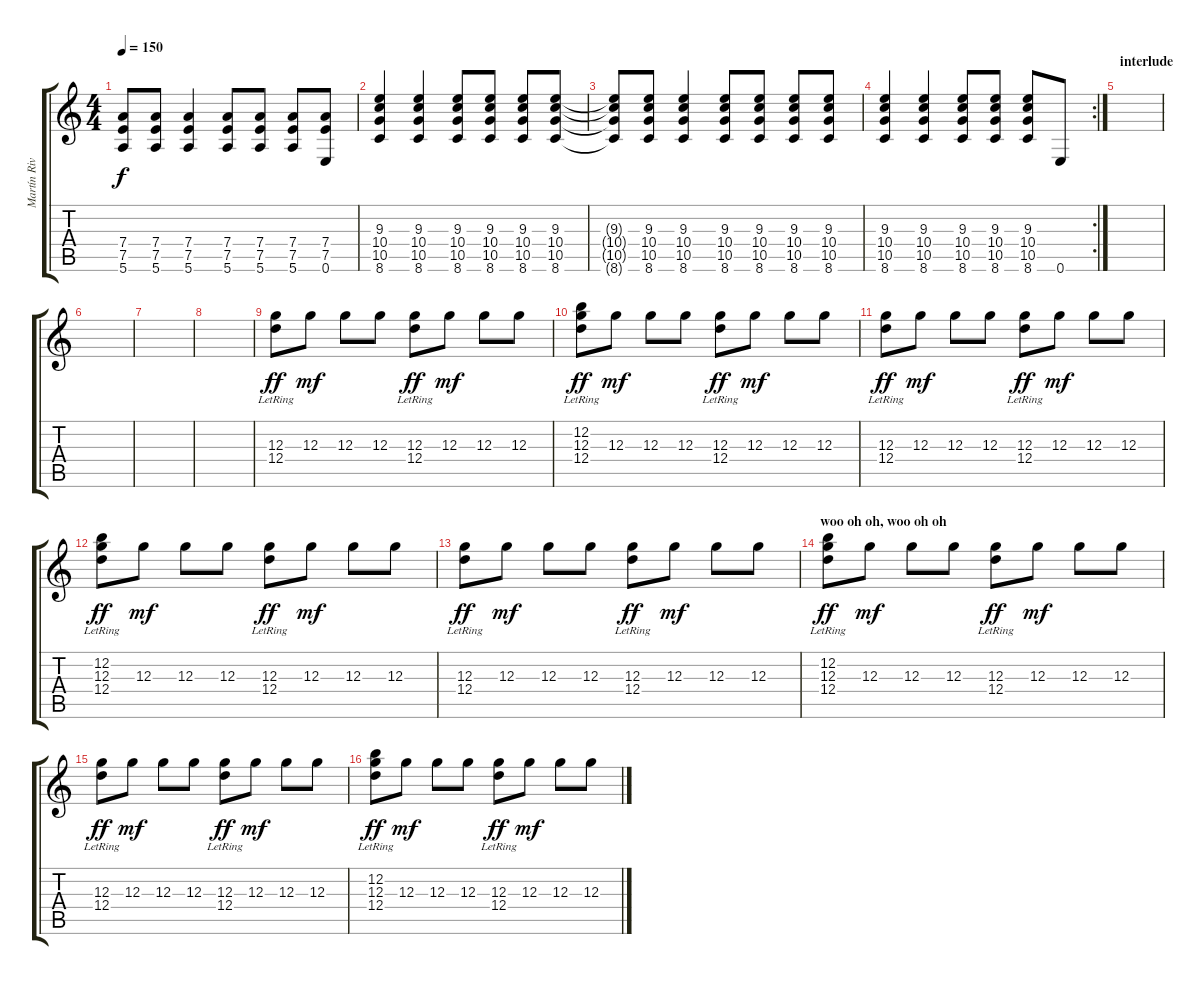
\track ("Martín Rivero" "Martín Riv") {instrument distortionguitar}
\staff {score tabs}
\tuning (E4 B3 G3 D3 A2 E2) {hide}
\ts (4 4)
\tempo 150
\clef g2
\ks c
(7.4{t} 7.5{t} 5.6{t}).8{dy f} (7.4 7.5 5.6).8 (7.4 7.5 5.6).4 (7.4 7.5 5.6).8 (7.4 7.5 5.6).8 (7.4 7.5 5.6).8 (7.4 7.5 0.6).8 |
(9.3 10.4 10.5 8.6).4 (9.3 10.4 10.5 8.6).4 (9.3 10.4 10.5 8.6).8 (9.3 10.4 10.5 8.6).8 (9.3 10.4 10.5 8.6).8 (9.3 10.4 10.5 8.6).8 |
(9.3{t} 10.4{t} 10.5{t} 8.6{t}).8 (9.3 10.4 10.5 8.6).8 (9.3 10.4 10.5 8.6).4 (9.3 10.4 10.5 8.6).8 (9.3 10.4 10.5 8.6).8 (9.3 10.4 10.5 8.6).8 (9.3 10.4 10.5 8.6).8 |
\rc 2
(9.3 10.4 10.5 8.6).4 (9.3 10.4 10.5 8.6).4 (9.3 10.4 10.5 8.6).8 (9.3 10.4 10.5 8.6).8 (9.3 10.4 10.5 8.6).8 0.6.8 |
\section ("" "interlude")
|
|
|
|
(12.3 12.4{lr}).8{dy ff} 12.3.8{dy mf} 12.3.8 12.3.8 (12.3 12.4{lr}).8{dy ff} 12.3.8{dy mf} 12.3.8 12.3.8 |
(12.2{lr} 12.3 12.4{lr}).8{dy ff} 12.3.8{dy mf} 12.3.8 12.3.8 (12.3 12.4{lr}).8{dy ff} 12.3.8{dy mf} 12.3.8 12.3.8 |
(12.3 12.4{lr}).8{dy ff} 12.3.8{dy mf} 12.3.8 12.3.8 (12.3 12.4{lr}).8{dy ff} 12.3.8{dy mf} 12.3.8 12.3.8 |
(12.2{lr} 12.3 12.4{lr}).8{dy ff} 12.3.8{dy mf} 12.3.8 12.3.8 (12.3 12.4{lr}).8{dy ff} 12.3.8{dy mf} 12.3.8 12.3.8 |
(12.3 12.4{lr}).8{dy ff} 12.3.8{dy mf} 12.3.8 12.3.8 (12.3 12.4{lr}).8{dy ff} 12.3.8{dy mf} 12.3.8 12.3.8 |
\section ("" "woo oh oh, woo oh oh ")
(12.2{lr} 12.3 12.4{lr}).8{dy ff} 12.3.8{dy mf} 12.3.8 12.3.8 (12.3 12.4{lr}).8{dy ff} 12.3.8{dy mf} 12.3.8 12.3.8 |
(12.3 12.4{lr}).8{dy ff} 12.3.8{dy mf} 12.3.8 12.3.8 (12.3 12.4{lr}).8{dy ff} 12.3.8{dy mf} 12.3.8 12.3.8 |
(12.2{lr} 12.3 12.4{lr}).8{dy ff} 12.3.8{dy mf} 12.3.8 12.3.8 (12.3 12.4{lr}).8{dy ff} 12.3.8{dy mf} 12.3.8 12.3.8
